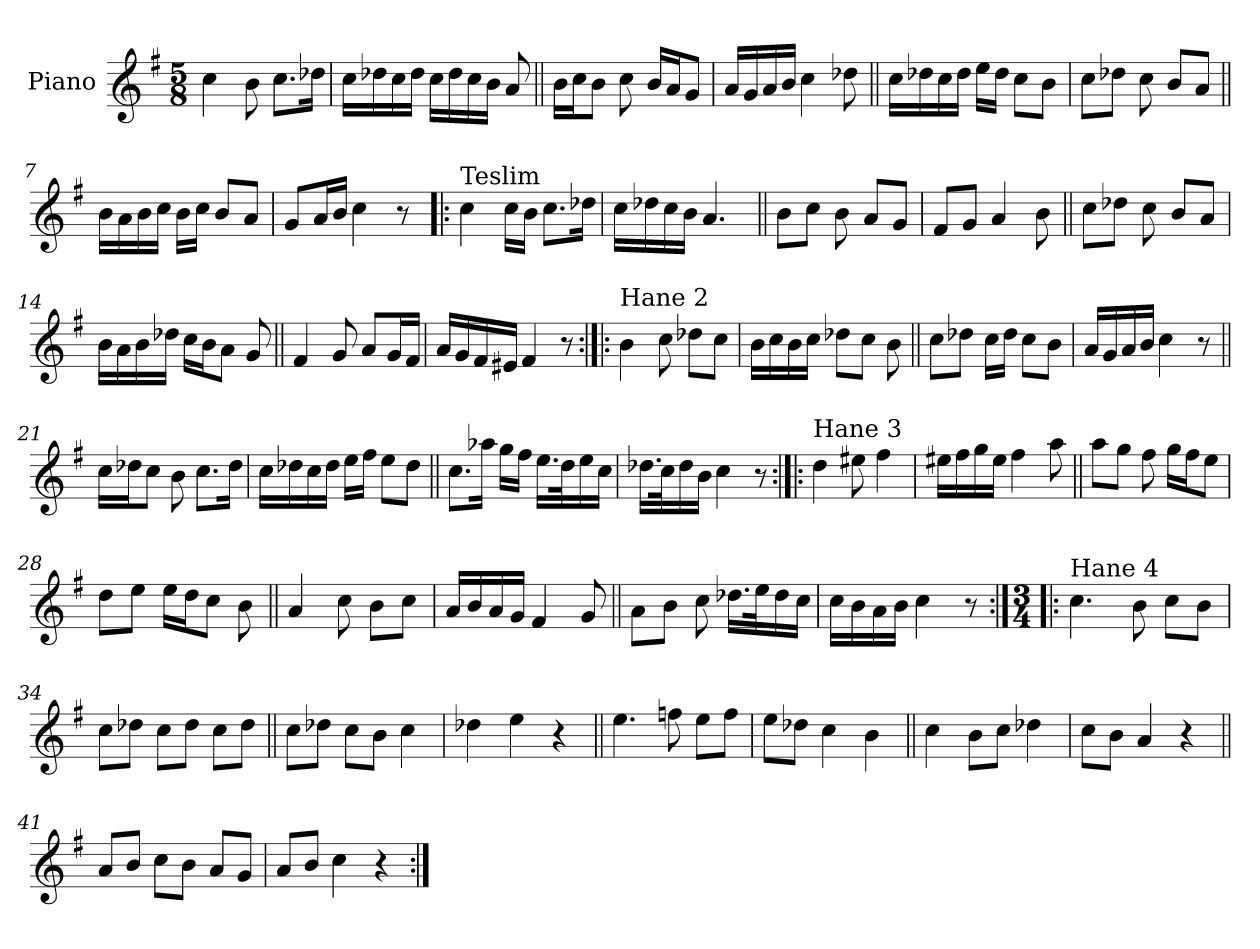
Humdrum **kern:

**kern
*part1
*staff1
*I"Piano
*I'Pno.
*clefG2
*k[f#]
*M5/8
=1
4cc\
8b\
8.cc\L
16dd-X\Jk
=2
16cc\LL
16dd-X\
16cc\
16dd-\JJ
16cc\LL
16dd-\
16cc\
16b\JJ
8a/
=3||
16b\LL
16cc\J
8b\J
8cc\
16b/LL
16a/J
8g/J
=4
16a/LL
16g/
16a/
16b/JJ
4cc\
8dd-X\
=5||
16cc\LL
16dd-X\
16cc\
16dd-\JJ
16ee\LL
16dd-\JJ
8cc\L
8b\J
!!LO:LB:g=z
=6
8cc\L
8dd-X\J
8cc\
8b/L
8a/J
=7||
16b\LL
16a\
16b\
16cc\JJ
16b\LL
16cc\JJ
8b/L
8a/J
=8
8g/L
16a/L
16b/JJ
4cc\
8r
=9!|:
!LO:TX:a:t=Teslim
4cc\
16cc\LL
16b\JJ
8.cc\L
16dd-X\Jk
=10
16cc\LL
16dd-X\
16cc\
16b\JJ
4.a/
=11||
8b\L
8cc\J
8b\
8a/L
8g/J
!!LO:LB:g=z
=12
8f#/L
8g/J
4a/
8b\
!!LO:LB:g=z
=13||
8cc\L
8dd-X\J
8cc\
8b/L
8a/J
=14
16b\LL
16a\
16b\
16dd-X\JJ
16cc\LL
16b\J
8a\J
8g/
=15||
4f#/
8g/
8a/L
16g/L
16f#/JJ
=16
16a/LL
16g/
16f#/
16e#X/JJ
4f#/
8r
=17:|!|:
!LO:TX:a:t=Hane 2
4b\
8cc\
8dd-X\L
8cc\J
=18
16b\LL
16cc\
16b\
16cc\JJ
8dd-X\L
8cc\J
8b\
!!LO:LB:g=z
=19||
8cc\L
8dd-X\J
16cc\LL
16dd-\JJ
8cc\L
8b\J
=20
16a/LL
16g/
16a/
16b/JJ
4cc\
8r
=21||
16cc\LL
16dd-X\J
8cc\J
8b\
8.cc\L
16dd-\Jk
=22
16cc\LL
16dd-X\
16cc\
16dd-\JJ
16ee\LL
16ff#\JJ
8ee\L
8dd-\J
=23||
8.cc\L
16aa-X\Jk
16gg\LL
16ff#\JJ
16.ee\LL
32dd\K
16ee\
16cc\JJ
!!LO:LB:g=z
=24
16.dd-X\LL
32cc\K
16dd-\
16b\JJ
4cc\
8r
=25:|!|:
!LO:TX:a:t=Hane 3
4dd\
8ee#X\
4ff#\
=26
16ee#X\LL
16ff#\
16gg\
16ee#\JJ
4ff#\
8aa\
=27||
8aa\L
8gg\J
8ff#\
16gg\LL
16ff#\J
8ee\J
=28
8dd\L
8ee\J
16ee\LL
16dd\J
8cc\J
8b\
=29||
4a/
8cc\
8b\L
8cc\J
!!LO:LB:g=z
=30
16a/LL
16b/
16a/
16g/JJ
4f#/
8g/
!!LO:LB:g=z
=31||
8a\L
8b\J
8cc\
16.dd-X\LL
32ee\K
16dd-\
16cc\JJ
=32
16cc\LL
16b\
16a\
16b\JJ
4cc\
8r
=33:|!|:
*M3/4
!LO:TX:a:t=Hane 4
4.cc\
8b\
8cc\L
8b\J
=34
8cc\L
8dd-X\J
8cc\L
8dd-\J
8cc\L
8dd-\J
=35||
8cc\L
8dd-X\J
8cc\L
8b\J
4cc\
=36
4dd-X\
4ee\
4r
!!LO:LB:g=z
=37||
4.ee\
8ffn\
8ee\L
8ff\J
=38
8ee\L
8dd-X\J
4cc\
4b\
=39||
4cc\
8b\L
8cc\J
4dd-X\
=40
8cc\L
8b\J
4a/
4r
=41||
8a/L
8b/J
8cc\L
8b\J
8a/L
8g/J
=42
8a/L
8b/J
4cc\
4r
=:|!
*-
